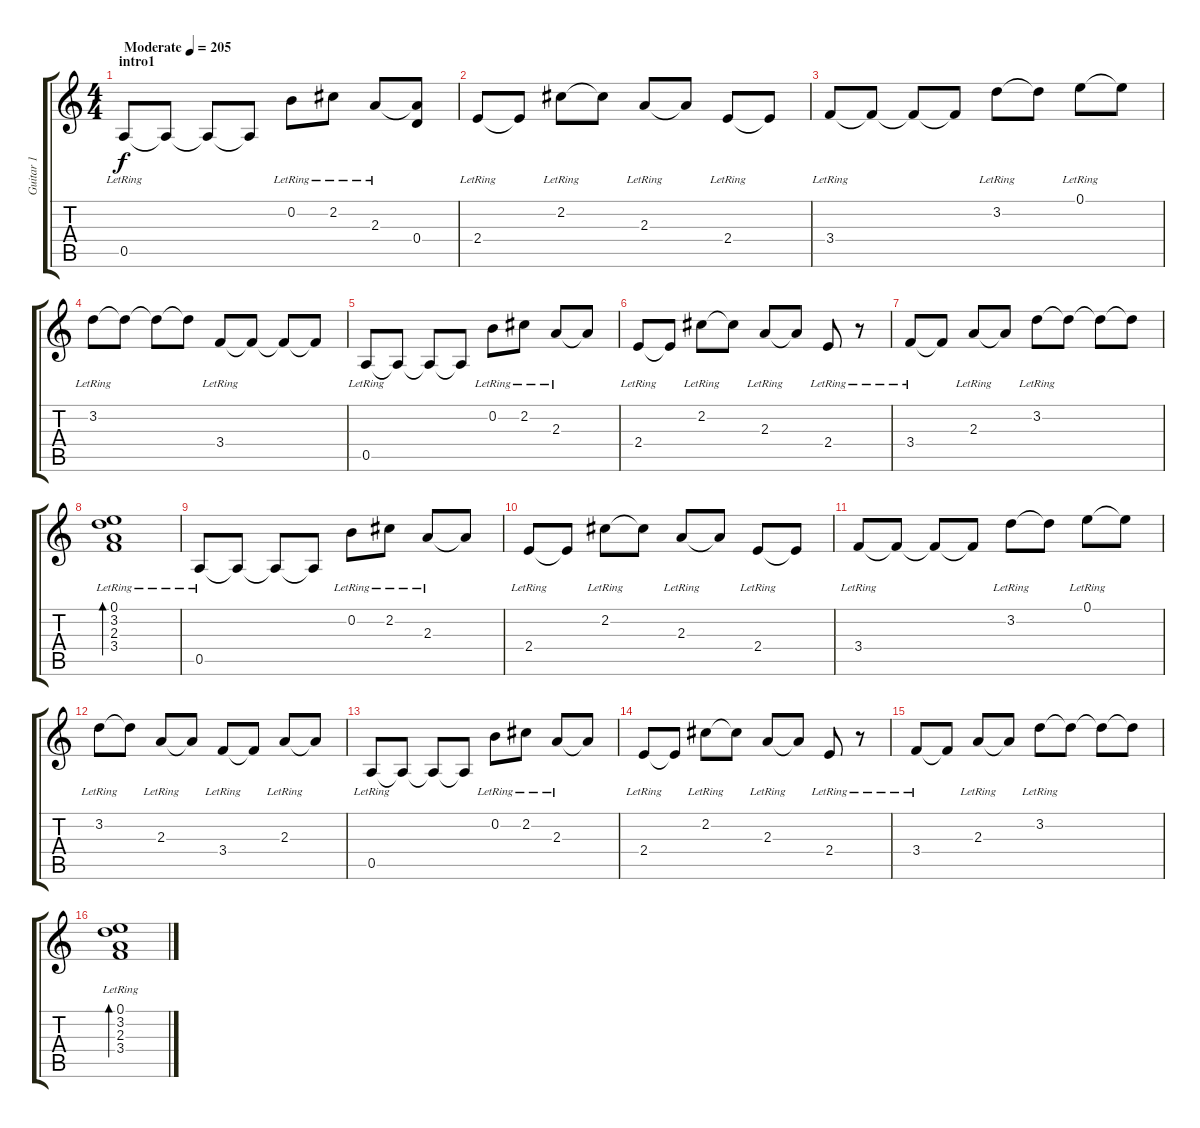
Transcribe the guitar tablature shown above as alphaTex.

\track ("Guitar 1" "Guitar 1") {instrument acousticguitarsteel}
\staff {score tabs}
\tuning (E4 B3 G3 D3 A2 E2) {hide}
\ts (4 4)
\section ("" "intro1")
\tempo (205 "Moderate")
\clef g2
\ks c
0.5{lr}.8{dy f instrument acousticguitarsteel} 0.5{t}.8 0.5{t}.8 0.5{t}.8 0.2{lr}.8 2.2{lr}.8 2.3{lr}.8 (2.3{t} 0.4).8 |
2.4{lr}.8 2.4{t}.8 2.2{lr}.8 2.2{t}.8 2.3{lr}.8 2.3{t}.8 2.4{lr}.8 2.4{t}.8 |
3.4{lr}.8 3.4{t}.8 3.4{t}.8 3.4{t}.8 3.2{lr}.8 3.2{t}.8 0.1{lr}.8 0.1{t}.8 |
3.2{lr}.8 3.2{t}.8 3.2{t}.8 3.2{t}.8 3.4{lr}.8 3.4{t}.8 3.4{t}.8 3.4{t}.8 |
0.5{lr}.8 0.5{t}.8 0.5{t}.8 0.5{t}.8 0.2{lr}.8 2.2{lr}.8 2.3{lr}.8 2.3{t}.8 |
2.4{lr}.8 2.4{t}.8 2.2{lr}.8 2.2{t}.8 2.3{lr}.8 2.3{t}.8 2.4{lr}.8 r.8 |
3.4{lr}.8 3.4{t}.8 2.3{lr}.8 2.3{t}.8 3.2{lr}.8 3.2{t}.8 3.2{t}.8 3.2{t}.8 |
(0.1{lr} 3.2{lr} 2.3{lr} 3.4{lr}).1{bd 480} |
0.5{lr}.8 0.5{t}.8 0.5{t}.8 0.5{t}.8 0.2{lr}.8 2.2{lr}.8 2.3{lr}.8 2.3{t}.8 |
2.4{lr}.8 2.4{t}.8 2.2{lr}.8 2.2{t}.8 2.3{lr}.8 2.3{t}.8 2.4{lr}.8 2.4{t}.8 |
3.4{lr}.8 3.4{t}.8 3.4{t}.8 3.4{t}.8 3.2{lr}.8 3.2{t}.8 0.1{lr}.8 0.1{t}.8 |
3.2{lr}.8 3.2{t}.8 2.3{lr}.8 2.3{t}.8 3.4{lr}.8 3.4{t}.8 2.3{lr}.8 2.3{t}.8 |
0.5{lr}.8 0.5{t}.8 0.5{t}.8 0.5{t}.8 0.2{lr}.8 2.2{lr}.8 2.3{lr}.8 2.3{t}.8 |
2.4{lr}.8 2.4{t}.8 2.2{lr}.8 2.2{t}.8 2.3{lr}.8 2.3{t}.8 2.4{lr}.8 r.8 |
3.4{lr}.8 3.4{t}.8 2.3{lr}.8 2.3{t}.8 3.2{lr}.8 3.2{t}.8 3.2{t}.8 3.2{t}.8 |
(0.1{lr} 3.2{lr} 2.3{lr} 3.4{lr}).1{bd 480}
